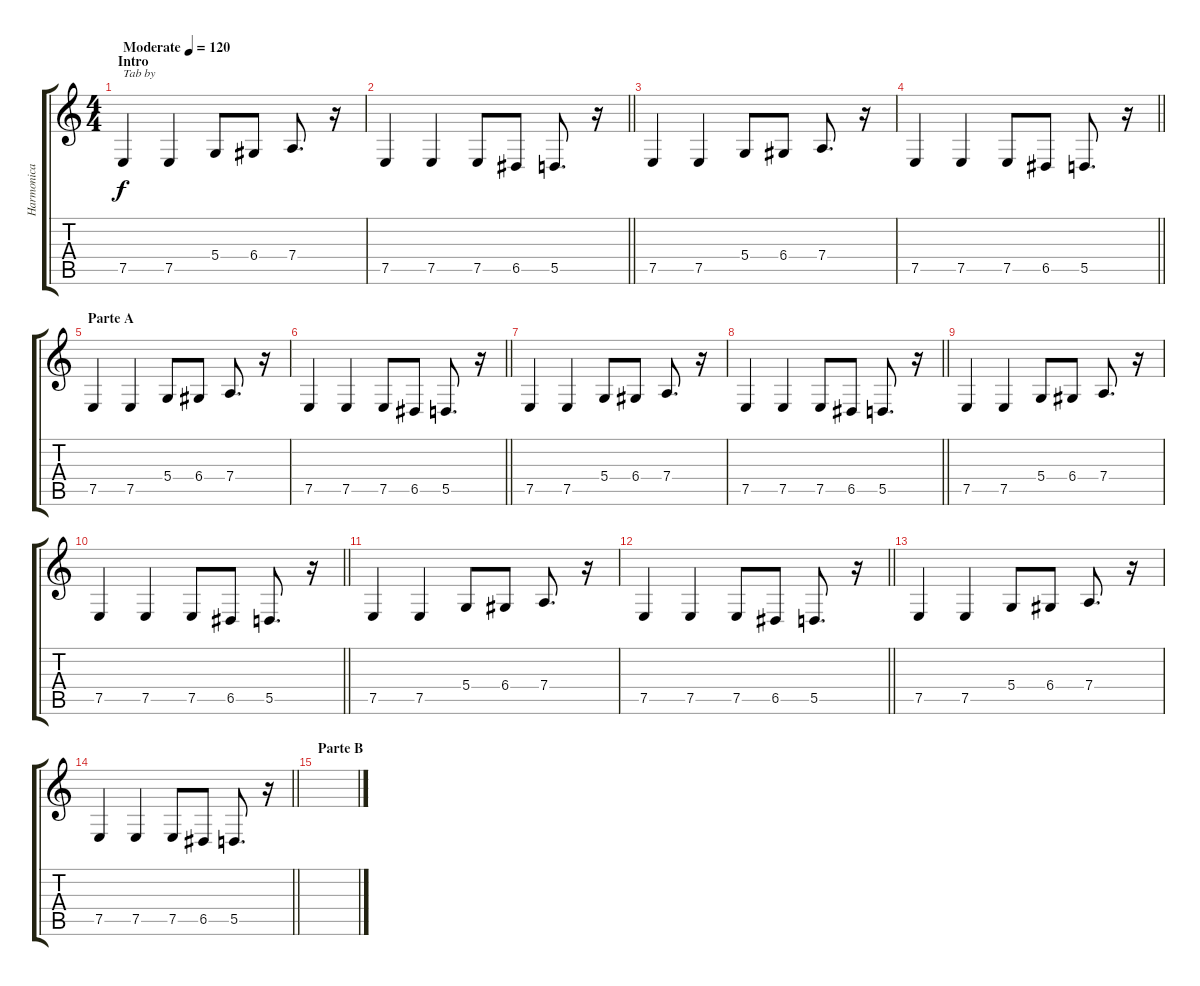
\track ("Harmonica" "Harmonica") {instrument harmonica}
\staff {score tabs}
\tuning (E4 B3 G3 D3 A2 E2) {hide}
\ts (4 4)
\section ("" "Intro")
\tempo (120 "Moderate")
\clef g2
\ks c
7.5.4{txt "Tab by" dy f instrument harmonica} 7.5.4 5.4.8 6.4.8 7.4.8{d} r.16 |
\barLineRight lightlight
7.5.4 7.5.4 7.5.8 6.5.8 5.5.8{d} r.16 |
7.5.4 7.5.4 5.4.8 6.4.8 7.4.8{d} r.16 |
\barLineRight lightlight
7.5.4 7.5.4 7.5.8 6.5.8 5.5.8{d} r.16 |
\section ("" "Parte A")
7.5.4 7.5.4 5.4.8 6.4.8 7.4.8{d} r.16 |
\barLineRight lightlight
7.5.4 7.5.4 7.5.8 6.5.8 5.5.8{d} r.16 |
7.5.4 7.5.4 5.4.8 6.4.8 7.4.8{d} r.16 |
\barLineRight lightlight
7.5.4 7.5.4 7.5.8 6.5.8 5.5.8{d} r.16 |
7.5.4 7.5.4 5.4.8 6.4.8 7.4.8{d} r.16 |
\barLineRight lightlight
7.5.4 7.5.4 7.5.8 6.5.8 5.5.8{d} r.16 |
7.5.4 7.5.4 5.4.8 6.4.8 7.4.8{d} r.16 |
\barLineRight lightlight
7.5.4 7.5.4 7.5.8 6.5.8 5.5.8{d} r.16 |
7.5.4 7.5.4 5.4.8 6.4.8 7.4.8{d} r.16 |
\barLineRight lightlight
7.5.4 7.5.4 7.5.8 6.5.8 5.5.8{d} r.16 |
\section ("" "Parte B")
